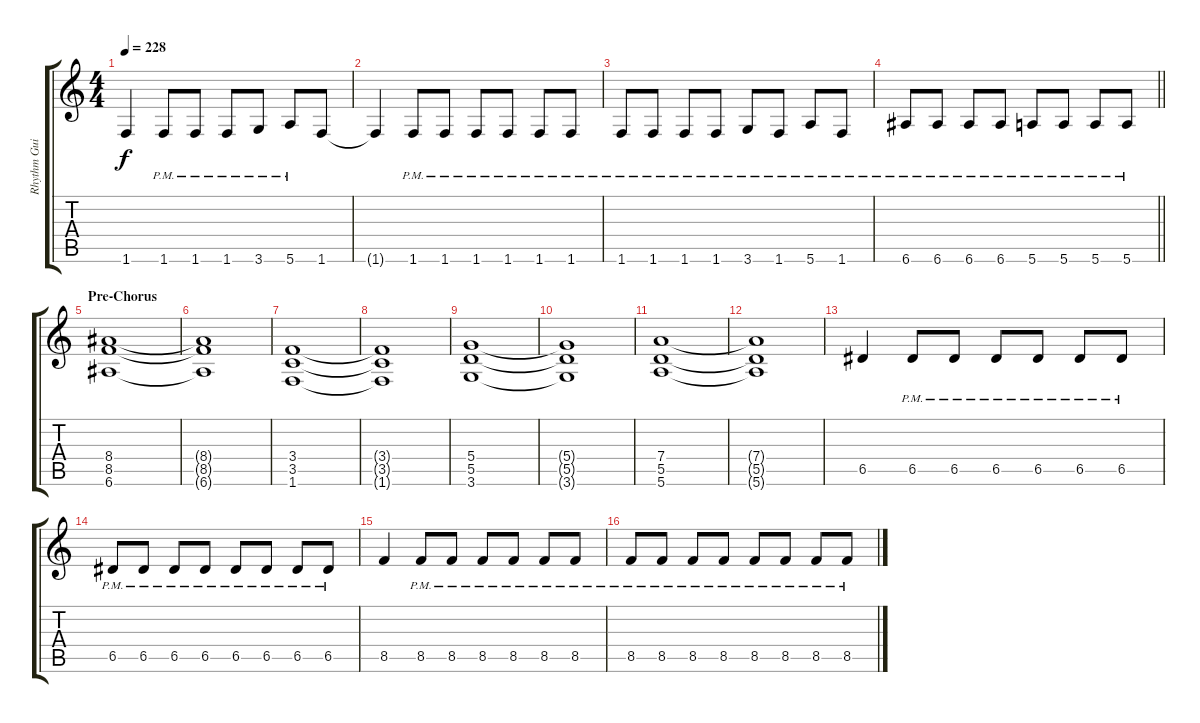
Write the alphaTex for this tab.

\track ("Rhythm Guitar I" "Rhythm Gui") {instrument overdrivenguitar}
\staff {score tabs}
\tuning (E4 B3 G3 D3 A2 E2) {hide}
\ts (4 4)
\tempo 228
\clef g2
\ks c
1.6.4{dy f} 1.6{pm}.8 1.6{pm}.8 1.6{pm}.8 3.6{pm}.8 5.6{pm}.8 1.6.8 |
1.6{t}.4 1.6{pm}.8 1.6{pm}.8 1.6{pm}.8 1.6{pm}.8 1.6{pm}.8 1.6{pm}.8 |
1.6{pm}.8 1.6{pm}.8 1.6{pm}.8 1.6{pm}.8 3.6{pm}.8 1.6{pm}.8 5.6{pm}.8 1.6{pm}.8 |
\barLineRight lightlight
6.6{pm}.8 6.6{pm}.8 6.6{pm}.8 6.6{pm}.8 5.6{pm}.8 5.6{pm}.8 5.6{pm}.8 5.6{pm}.8 |
\section ("" "Pre-Chorus")
(8.4 8.5 6.6).1 |
(8.4{t} 8.5{t} 6.6{t}).1 |
(3.4 3.5 1.6).1 |
(3.4{t} 3.5{t} 1.6{t}).1 |
(5.4 5.5 3.6).1 |
(5.4{t} 5.5{t} 3.6{t}).1 |
(7.4 5.5 5.6).1 |
(7.4{t} 5.5{t} 5.6{t}).1 |
6.5.4 6.5{pm}.8 6.5{pm}.8 6.5{pm}.8 6.5{pm}.8 6.5{pm}.8 6.5{pm}.8 |
6.5{pm}.8 6.5{pm}.8 6.5{pm}.8 6.5{pm}.8 6.5{pm}.8 6.5{pm}.8 6.5{pm}.8 6.5{pm}.8 |
8.5.4 8.5{pm}.8 8.5{pm}.8 8.5{pm}.8 8.5{pm}.8 8.5{pm}.8 8.5{pm}.8 |
8.5{pm}.8 8.5{pm}.8 8.5{pm}.8 8.5{pm}.8 8.5{pm}.8 8.5{pm}.8 8.5{pm}.8 8.5{pm}.8
